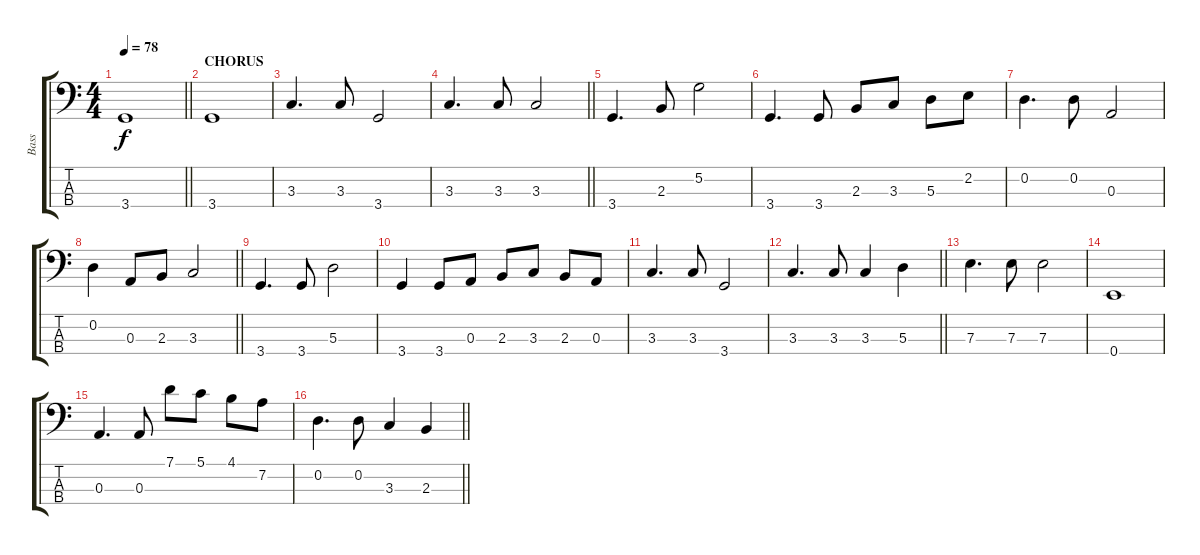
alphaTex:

\track ("Bass" "Bass") {instrument electricbassfinger}
\staff {score tabs}
\tuning (G2 D2 A1 E1) {hide}
\ts (4 4)
\tempo 78
\clef f4
\barLineRight lightlight
\ks c
3.4.1{dy f} |
\section ("" "CHORUS")
3.4.1 |
3.3.4{d} 3.3.8 3.4.2 |
\barLineRight lightlight
3.3.4{d} 3.3.8 3.3.2 |
3.4.4{d} 2.3.8 5.2.2 |
3.4.4{d} 3.4.8 2.3.8 3.3.8 5.3.8 2.2.8 |
0.2.4{d} 0.2.8 0.3.2 |
\barLineRight lightlight
0.2.4 0.3.8 2.3.8 3.3.2 |
3.4.4{d} 3.4.8 5.3.2 |
3.4.4 3.4.8 0.3.8 2.3.8 3.3.8 2.3.8 0.3.8 |
3.3.4{d} 3.3.8 3.4.2 |
\barLineRight lightlight
3.3.4{d} 3.3.8 3.3.4 5.3.4 |
7.3.4{d} 7.3.8 7.3.2 |
0.4.1 |
0.3.4{d} 0.3.8 7.1.8 5.1.8 4.1.8 7.2.8 |
\barLineRight lightlight
0.2.4{d} 0.2.8 3.3.4 2.3.4
